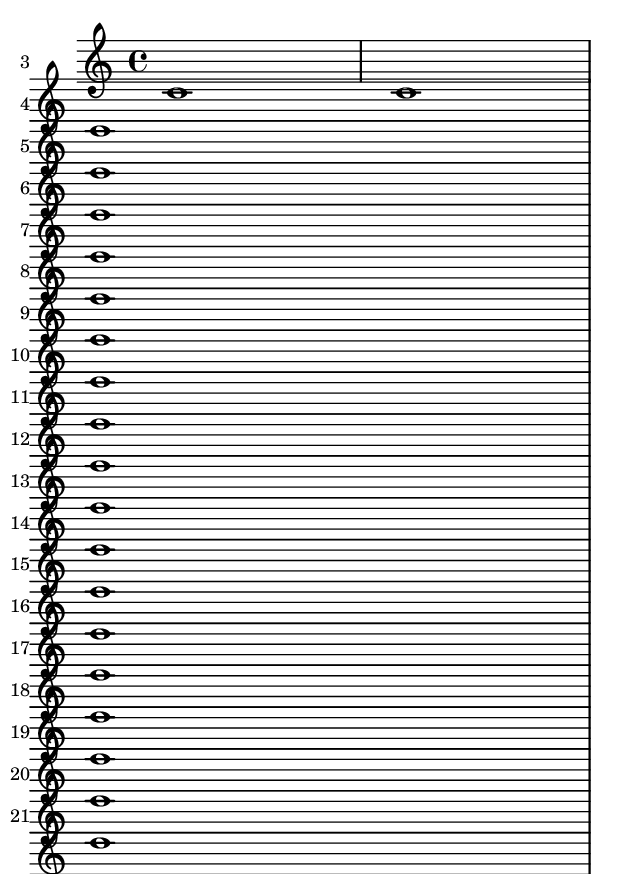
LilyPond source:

%% Generated by lilypond-book.py
%% Options: [exampleindent=10.16\mm,indent=0\mm,line-width=160\mm]
\include "lilypond-book-preamble.ly"


% ****************************************************************
% Start cut-&-pastable-section
% ****************************************************************



\paper {
  indent = 0\mm
  line-width = 160\mm
  % offset the left padding, also add 1mm as lilypond creates cropped
  % images with a little space on the right
  line-width = #(- line-width (* mm  3.000000) (* mm 1))
}

\layout {
  
}





% ****************************************************************
% ly snippet:
% ****************************************************************
\sourcefilename "/home/karlin/lilypond-git/input/regression/page-breaking-min-systems-per-page2.ly"
\sourcefileline 0
\version "2.16.0"

#(set-default-paper-size "a6")

\header {
  texidoc = "
The min-systems-per-page variable takes precedence over
the desire not to overfill a page.  In this case, systems will
overlap because they are forced to be on the page.
"
}

\book {
  \paper {
    min-systems-per-page = 20
  }

  \repeat unfold 21 { c'1 }
}



% ****************************************************************
% end ly snippet
% ****************************************************************
